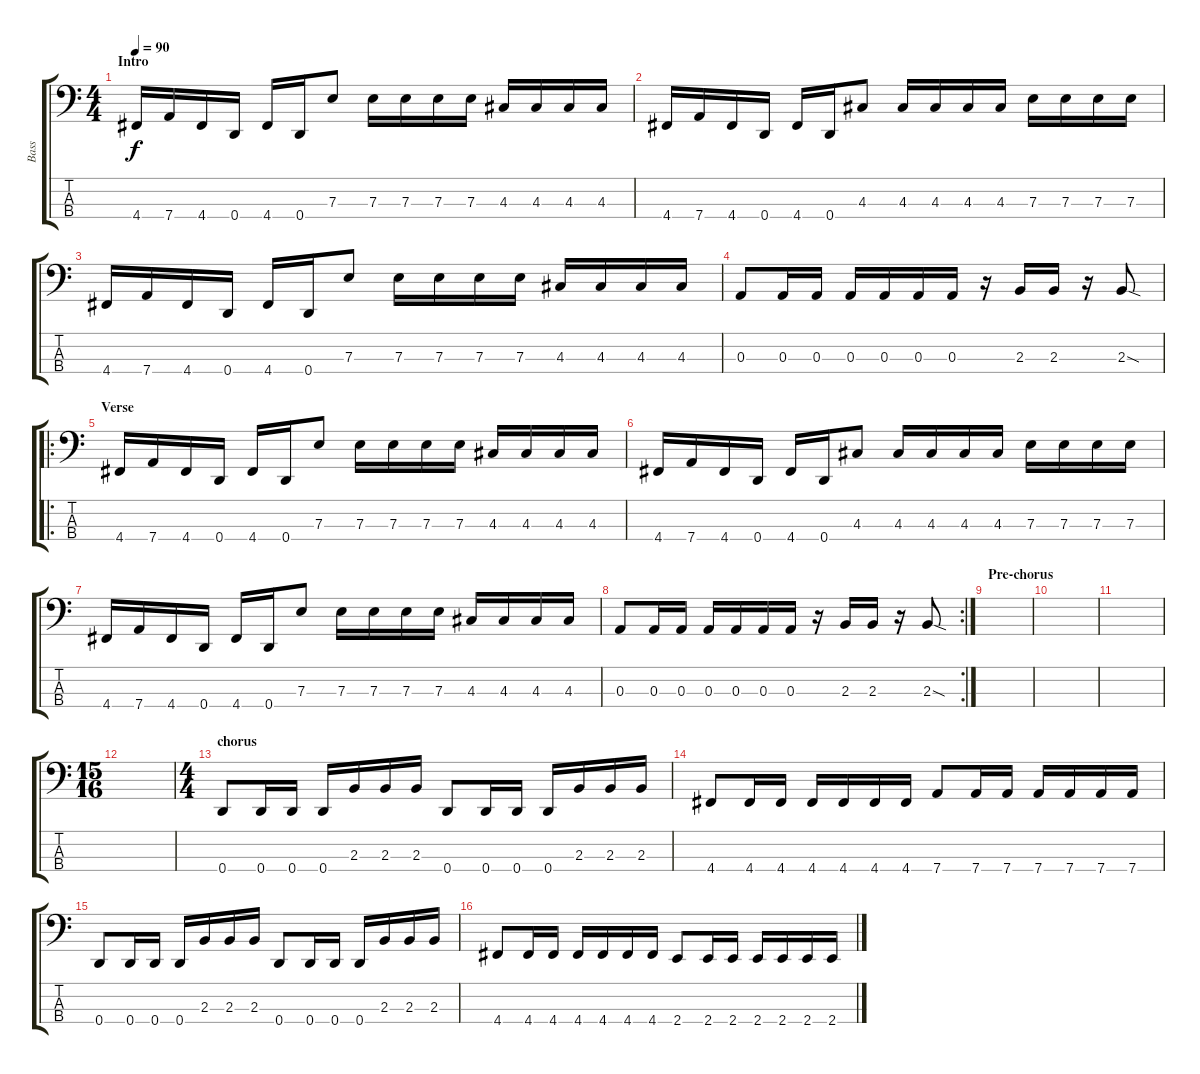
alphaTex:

\track ("Bass" "Bass") {instrument electricbasspick}
\staff {score tabs}
\tuning (G2 D2 A1 D1) {hide}
\ts (4 4)
\section ("" "Intro")
\tempo 90
\clef f4
\ks c
4.4.16{dy f instrument electricbasspick} 7.4.16 4.4.16 0.4.16 4.4.16 0.4.16 7.3.8 7.3.16 7.3.16 7.3.16 7.3.16 4.3.16 4.3.16 4.3.16 4.3.16 |
4.4.16 7.4.16 4.4.16 0.4.16 4.4.16 0.4.16 4.3.8 4.3.16 4.3.16 4.3.16 4.3.16 7.3.16 7.3.16 7.3.16 7.3.16 |
4.4.16 7.4.16 4.4.16 0.4.16 4.4.16 0.4.16 7.3.8 7.3.16 7.3.16 7.3.16 7.3.16 4.3.16 4.3.16 4.3.16 4.3.16 |
0.3.8 0.3.16 0.3.16 0.3.16 0.3.16 0.3.16 0.3.16 r.16 2.3.16 2.3.16 r.16 2.3{sod}.8 |
\ro
\section ("" "Verse")
4.4.16 7.4.16 4.4.16 0.4.16 4.4.16 0.4.16 7.3.8 7.3.16 7.3.16 7.3.16 7.3.16 4.3.16 4.3.16 4.3.16 4.3.16 |
4.4.16 7.4.16 4.4.16 0.4.16 4.4.16 0.4.16 4.3.8 4.3.16 4.3.16 4.3.16 4.3.16 7.3.16 7.3.16 7.3.16 7.3.16 |
4.4.16 7.4.16 4.4.16 0.4.16 4.4.16 0.4.16 7.3.8 7.3.16 7.3.16 7.3.16 7.3.16 4.3.16 4.3.16 4.3.16 4.3.16 |
\rc 2
0.3.8 0.3.16 0.3.16 0.3.16 0.3.16 0.3.16 0.3.16 r.16 2.3.16 2.3.16 r.16 2.3{sod}.8 |
\section ("" "Pre-chorus")
|
|
|
\ts (15 16)
|
\ts (4 4)
\section ("" "chorus")
0.4.8 0.4.16 0.4.16 0.4.16 2.3.16 2.3.16 2.3.16 0.4.8 0.4.16 0.4.16 0.4.16 2.3.16 2.3.16 2.3.16 |
4.4.8 4.4.16 4.4.16 4.4.16 4.4.16 4.4.16 4.4.16 7.4.8 7.4.16 7.4.16 7.4.16 7.4.16 7.4.16 7.4.16 |
0.4.8 0.4.16 0.4.16 0.4.16 2.3.16 2.3.16 2.3.16 0.4.8 0.4.16 0.4.16 0.4.16 2.3.16 2.3.16 2.3.16 |
4.4.8 4.4.16 4.4.16 4.4.16 4.4.16 4.4.16 4.4.16 2.4.8 2.4.16 2.4.16 2.4.16 2.4.16 2.4.16 2.4.16
